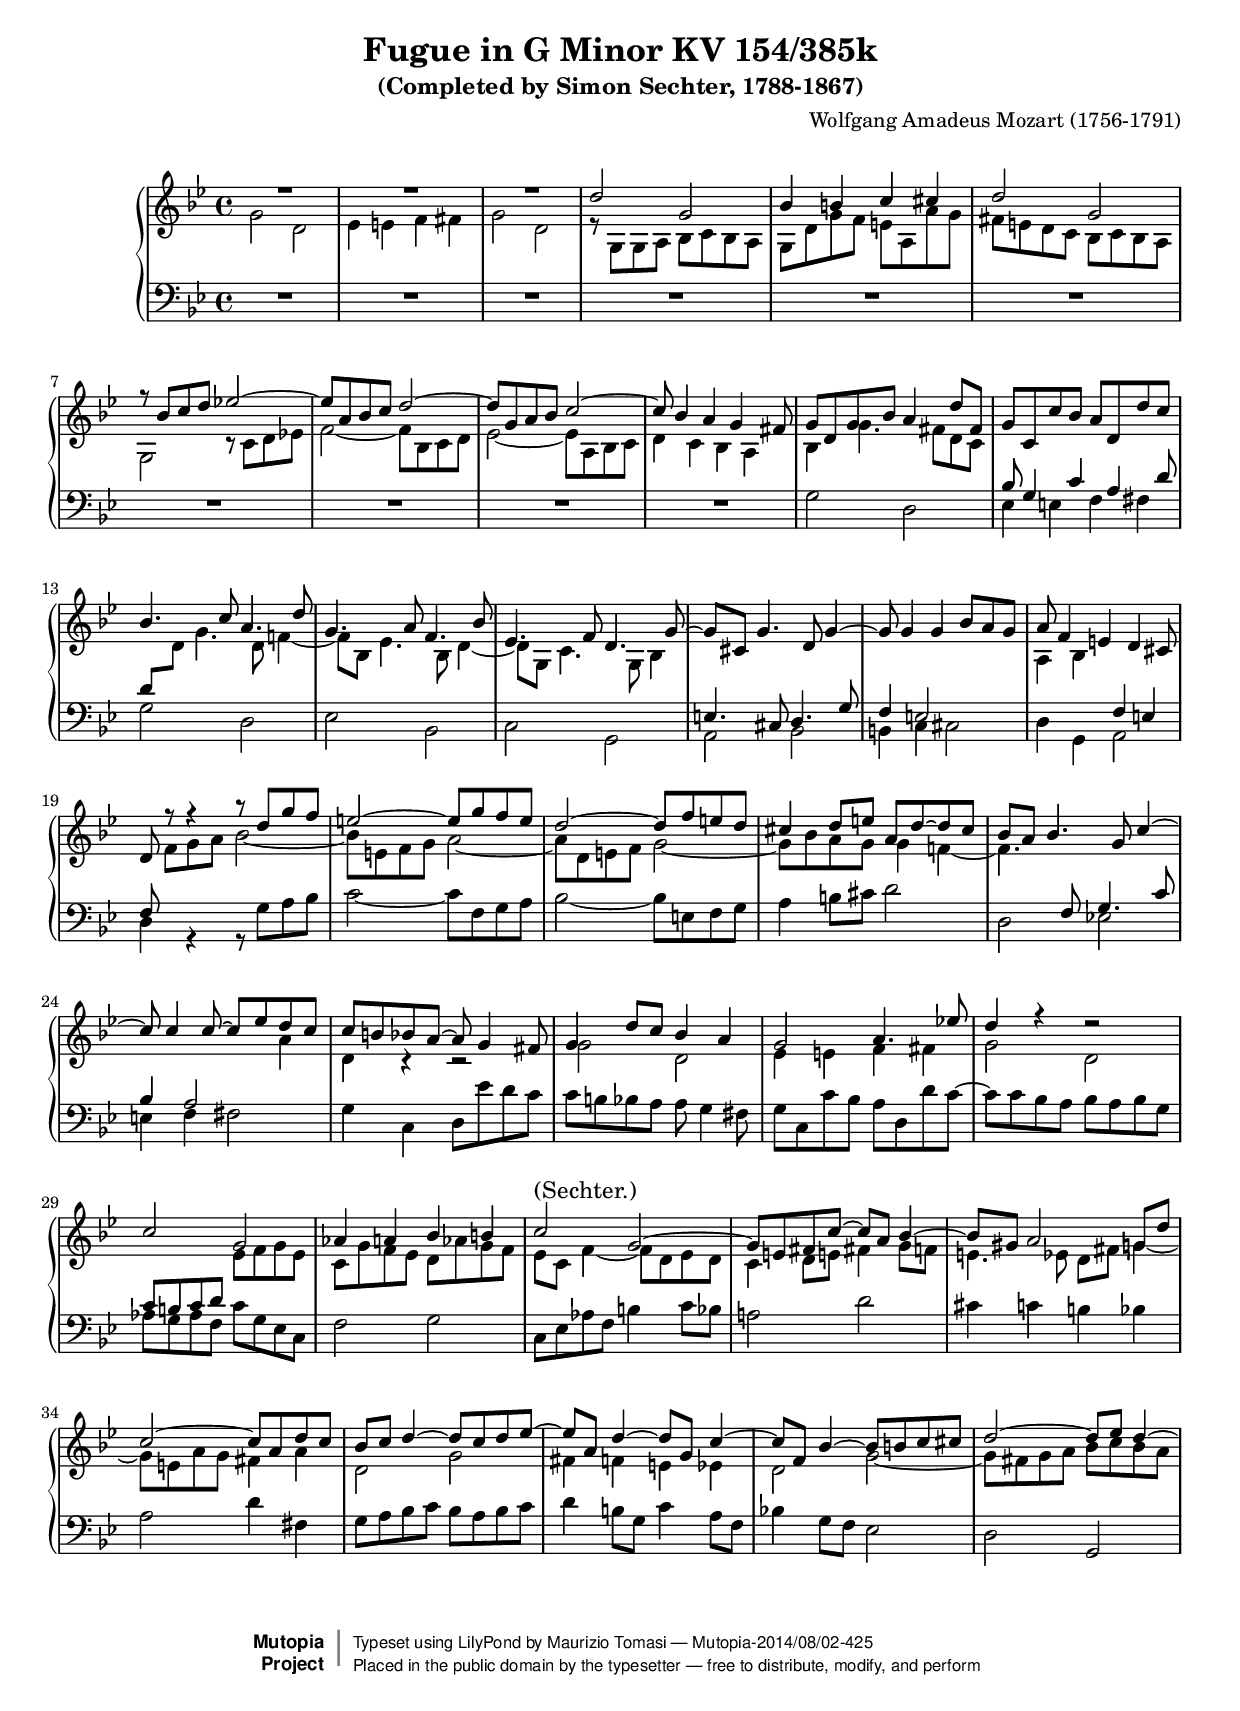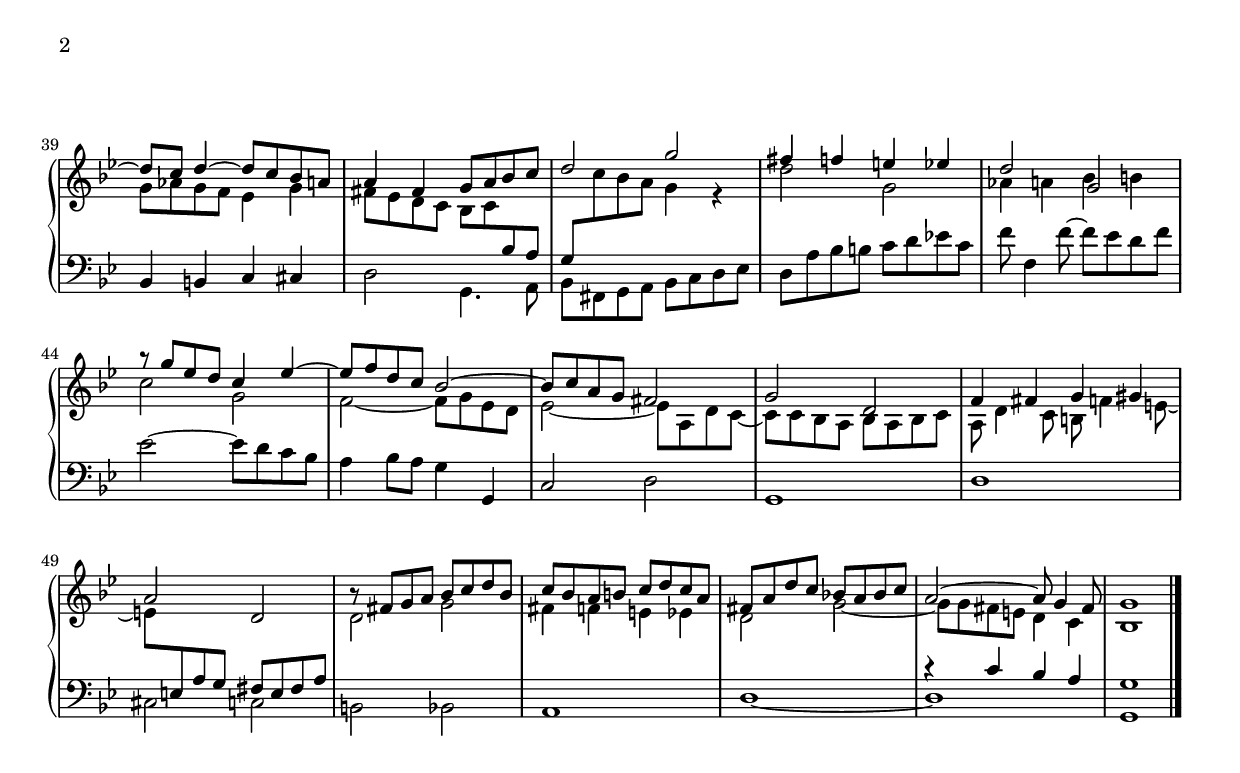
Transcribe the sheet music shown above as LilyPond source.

\version "2.18.2"

%#(set-default-paper-size "letter")

\header {
    title = "Fugue in G Minor KV 154/385k"
    subtitle = "(Completed by Simon Sechter, 1788-1867)"
    composer = "Wolfgang Amadeus Mozart (1756-1791)"

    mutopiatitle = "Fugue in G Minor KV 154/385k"
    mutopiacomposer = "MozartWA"
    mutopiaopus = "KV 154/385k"
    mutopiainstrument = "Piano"
    date = "1782?"
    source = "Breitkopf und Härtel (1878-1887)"
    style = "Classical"
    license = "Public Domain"
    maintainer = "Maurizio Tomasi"
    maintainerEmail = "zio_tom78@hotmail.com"
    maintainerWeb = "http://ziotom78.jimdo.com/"
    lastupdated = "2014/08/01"

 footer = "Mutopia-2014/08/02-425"
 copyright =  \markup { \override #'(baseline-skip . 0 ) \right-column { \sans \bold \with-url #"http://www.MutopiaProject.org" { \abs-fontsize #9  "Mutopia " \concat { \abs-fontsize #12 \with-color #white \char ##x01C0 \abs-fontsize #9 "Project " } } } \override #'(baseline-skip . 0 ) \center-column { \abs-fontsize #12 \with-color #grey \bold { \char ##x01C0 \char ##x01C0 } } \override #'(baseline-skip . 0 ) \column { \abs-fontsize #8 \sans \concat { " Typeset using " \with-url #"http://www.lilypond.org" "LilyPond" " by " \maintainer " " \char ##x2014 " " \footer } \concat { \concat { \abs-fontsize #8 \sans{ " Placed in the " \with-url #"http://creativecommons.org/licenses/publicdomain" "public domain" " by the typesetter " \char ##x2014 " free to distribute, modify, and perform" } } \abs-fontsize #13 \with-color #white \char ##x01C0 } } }
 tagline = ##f
}

\paper {
  markup-system-spacing #'basic-distance = #18 %distance from header/title to 1st system
  top-system-spacing #'basic-distance = #15 %dist. from top margin to system (no titles)
  last-bottom-spacing.basic-distance = #15 % pads the last system in each page
  top-margin = 12\mm
}

%%%%%%%%%%%%%%%%%%%%%%%%%%%%%%%%%%%%%%%%%%%%%%%%%%%%%%%%%%%%%%%%%%%%%%

% Let's make the score a little smaller than the default
#(set-global-staff-size 18)

% These macros are used for the second voice only
staffUp = { \change Staff= "up" \voiceTwo }
staffDown = { \change Staff= "down" \voiceOne }

%%%%%%%%%%%%%%%%%%%%%%%%%%%%%%%%%%%%%%%%%%%%%%%%%%%%%%%%%%%%%%%%%%%%%%

voiceI = \relative d'' {
    \voiceOne
    \key g \minor

    R1*3
    | d2 g,
    | bes4 b c cis
    | d2 g,
    | r8 bes c d es!2 ~
    | es8 a, bes c d2 ~
    | d8 g, a bes c2 ~

% 10
    | c8 bes4 a g fis8
    | g d g bes a4 d8 fis,
    | g c, c' bes a d, d' c
    | bes4. c8 a4. d8
    | g,4. a8 f4. bes8
    | es,4. f8 d4. g8 ~
    | g cis, g'4. d8 g4 ~
    | g8 g4 g bes8 a g
    | a f4 e d cis8
    | d8 r r4 r8 d' g f

% 20
    | e2 ~ e8 g f e
    | d2 ~ d8 f e d
    | cis4 d8 e a, d ~ d cis
    | bes a bes4. g8 c4 ~
    | c8 c4 c8 ~ c es d c
    | c b bes a ~ a g4 fis8
    | g4 d'8 c bes4 a
    | g2 a4. es'!8
    | d4 r d2\rest
    | c2 g

% 30
    | as4 a bes b
    | c2^\markup { \large "(Sechter.)" } g ~
    | g8 e fis c' ~ c a bes4 ~
    | bes8 gis a2 g8 d'
    | c2 ~ c8 a d c
    | bes c d4 ~ d8 c d es ~
    | es8 a, d4 ~ d8 g, c4 ~
    | c8 f, bes4 ~ bes8 b c cis
    | d2 ~ d8 es d4 ~
    | d8 c d4 ~ d8 c bes a

% 40
    | a4 fis g8 a bes c
    | d2 g
    | fis4 f e es
    | d2 g,
    | r8 g' es d c4 es ~
    | es8 f d c bes2 ~
    | bes8 c a g fis2
    | g d
    | f4 fis g gis
    | a2 d,

% 50
    | b'8\rest fis g a bes c d bes
    | c bes a b c d c a
    | fis a d c bes! a bes c
    | a2 ~ a8 g4 fis8
    | g1

    \bar "|."
}

%%%%%%%%%%%%%%%%%%%%%%%%%%%%%%%%%%%%%%%%%%%%%%%%%%%%%%%%%%%%%%%%%%%%%%

voiceII = \relative g' {
    \voiceTwo

    g2 d
    | es4 e f fis
    | g2 d
    | r8 g, g a bes c bes a
    | g d' g f e a, a' g
    | fis e d c bes c bes a
    | g2 c8\rest c d es!
    | f2 ~ f8 bes, c d
    | es2 ~ es8 a, bes c

% 10
    | d4 c bes a
    | bes g'4. fis8 d c \staffDown
    | bes8 g4 c a d8
      \once \override Beam.positions = #'(5.5 . 5.8)
    | d \staffUp d g4. d8 f!4 ~
    | f8 bes, es4. bes8 d4 ~
    | d8 g, c4. g8 bes4 \staffDown
    | e,4. cis8 d4. g8
    | f4 e2 s4 \staffUp
    | a bes \staffDown f e
    | f8 \staffUp f'[ g a] bes2 ~

% 20
    | bes8 e, f g a2 ~
    | a8 d, e f g2 ~
    | g8 bes a g g4 f! ~
    | f4. \staffDown f,8 g4. c8
    | bes4 a2 \staffUp a'4
    | d, r r2
    | g2 d
    | es4 e f fis
    | g2 d \staffDown
    | c8 b c d \staffUp es f g es

% 30
    | c g' f es d as' g f
    | es c f4 ~ f8 d es d
    | c4 d8 e! fis!4 g8 f
    | e4. es8 d fis g4 ~
    | g8 e a g fis4 a
    | d,2 g
    | fis4 f e es
    | d2 g ~
    | g8 fis g a bes c bes a
    | g as g f es4 g

% 40
    | fis8 es d c \once \override Beam.positions = #'(-5.1 . -5.4) bes c \staffDown bes a
    | g \staffUp c' bes a g4 r
    | d'2 g,
    | as4 a bes b
    | c2 g
    | f ~ f8 g es d
    | es2 ~ es8 a, d c ~
    | c c bes a bes a bes c
    | a d4 c8 b f'4 e8 ~
    | e \staffDown e, a g fis e fis a \staffUp

% 50
    | d2 g
    | fis4 f e es
    | d2 g ~
    | g8 g fis e d4 c
    | bes1
}

%%%%%%%%%%%%%%%%%%%%%%%%%%%%%%%%%%%%%%%%%%%%%%%%%%%%%%%%%%%%%%%%%%%%%%

voiceIII = \relative g {
    \oneVoice
    \key g \minor

    R1*10

% 11
      \voiceTwo
    | g2 d
    | es4 e f fis
    | g2 d
    | es bes
    | c g
    | a bes
    | b4 c cis2
    | d4 g, a2
    | d4 r r8 g a bes

% 20
    | c2 ~ c8 f, g a
    | bes2 ~ bes8 e, f g
    | a4 b8 cis d2
    | d, es!
    | e4 f fis2
    | g4 c, d8 es' d c
    | c b bes a a g4 fis8
    | g c, c' bes a d, d' c^~
    | c c bes a bes a bes g
    | as g as f c' g es c

% 30
    | f2 g
    | c,8 es as f b4 c8 bes
    | a!2 d
    | cis4 c b bes
    | a2 d4 fis,
    | g8 a bes c bes a bes c
    | d4 b8 g c4 a8 f
    | bes!4 g8 f es2
    | d \oneVoice g,
    | bes4 b c cis

% 40
      \voiceTwo
    | d2 g,4. a8
    | bes fis g a bes c d es
    | d a' bes b c d es! c
      \oneVoice
    | f f,4 f'8 ~ f es d f
    | es2 ~ es8 d c bes
    | a4 bes8 a g4 g,
    | c2 d
    | g,1
    | d'
      \voiceTwo
    | cis2 c

% 50
    | b bes
    | a1
    | << { s1 r4 c' bes a g1 } \\ { d1 ~ d1 g, }  >>

    \bar "|."
}

%%%%%%%%%%%%%%%%%%%%%%%%%%%%%%%%%%%%%%%%%%%%%%%%%%%%%%%%%%%%%%%%%%%%%%

\score {
    \context PianoStaff <<
      \set PianoStaff.midiInstrument = "acoustic grand"
	\context Staff = "up" <<
	    \context Voice = "one" \voiceI
	    \context Voice = "two" \voiceII
	>>
	\context Staff = "down" <<
	    \clef bass
	    \context Voice = "three" \voiceIII
	>>
    >>
    \layout { }
    
    \midi { \tempo 4 = 110 }
    
}


